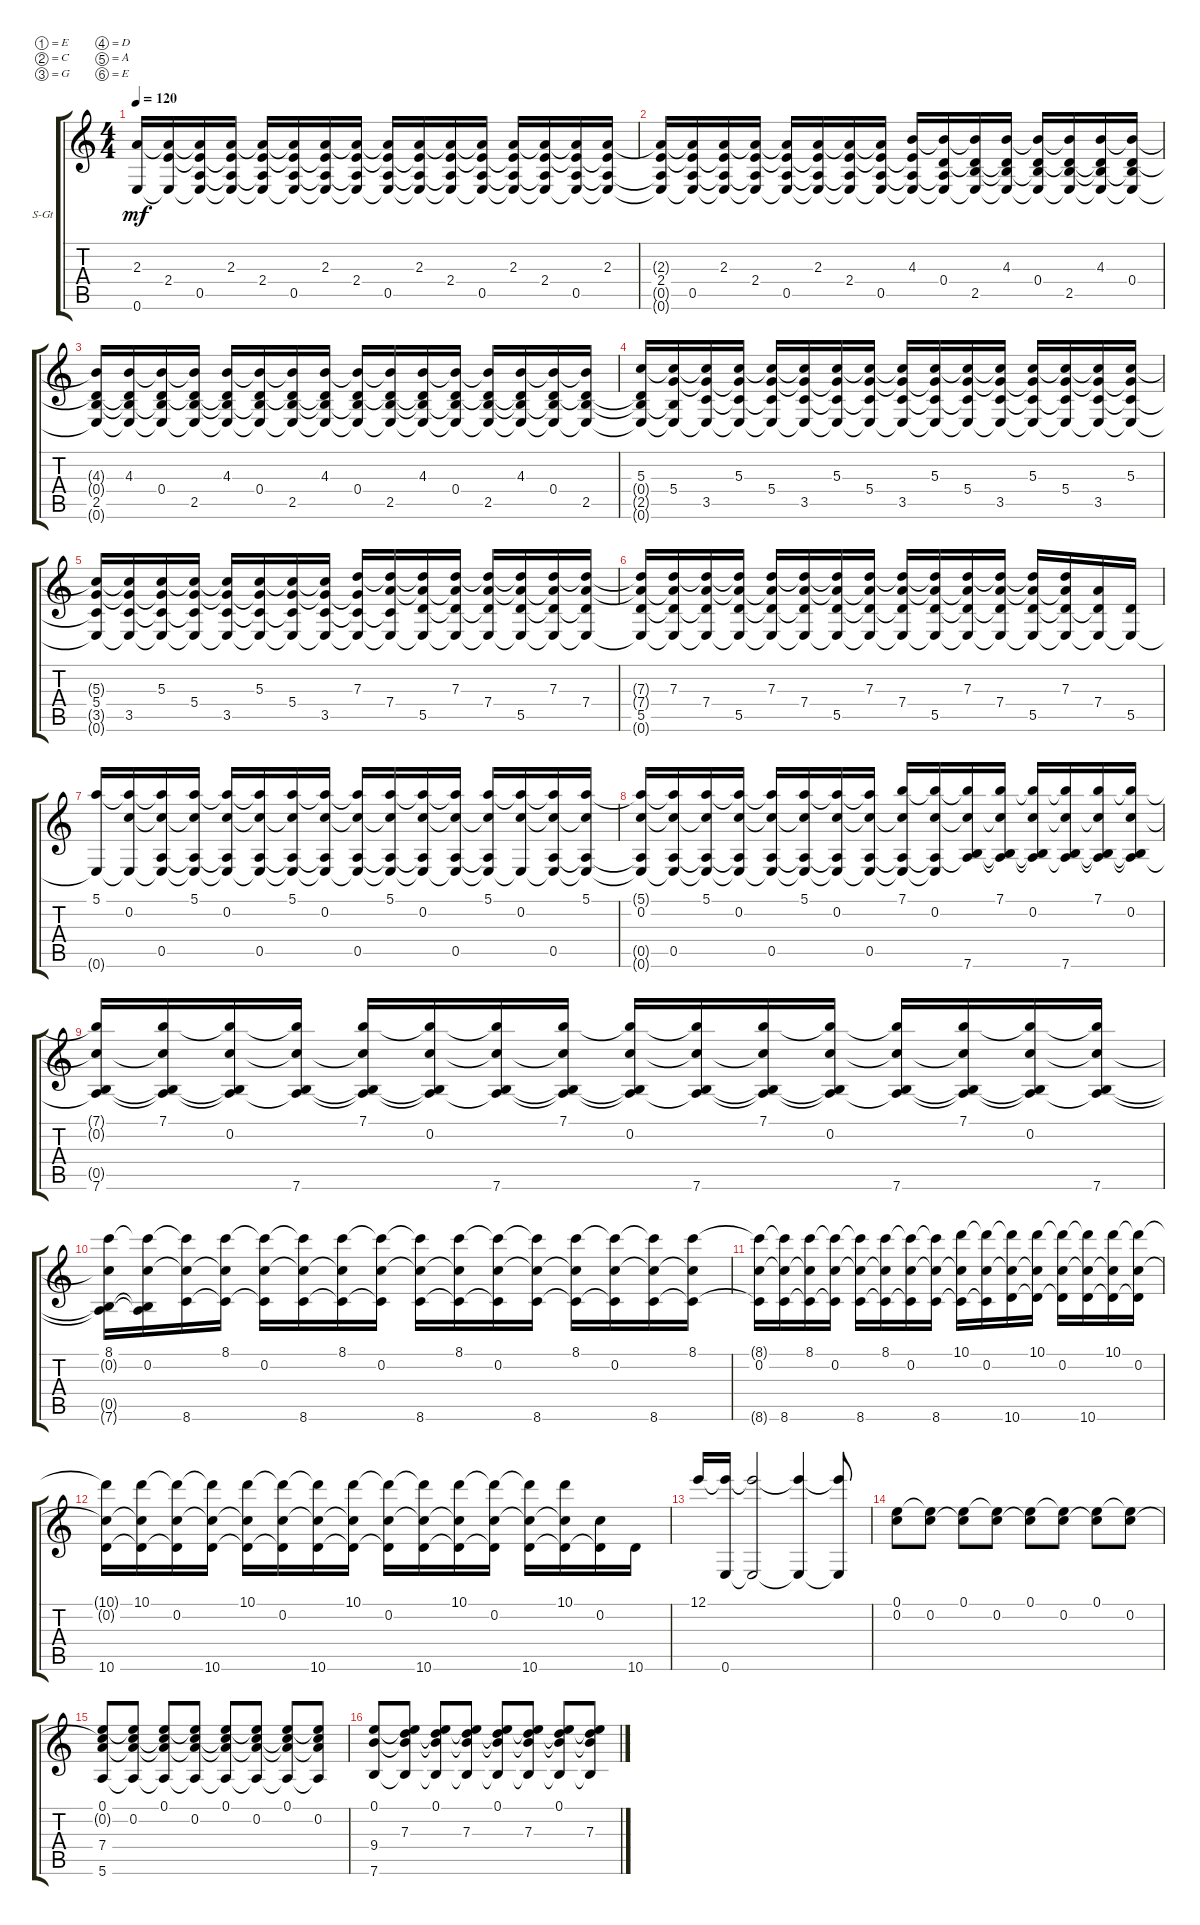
\defaultSystemsLayout 4
\bracketExtendMode groupsimilarinstruments
\firstSystemTrackNameOrientation horizontal
\otherSystemsTrackNameOrientation horizontal
\track ("Steel Guitar" "S-Gt") {instrument acousticguitarsteel}
\staff {score tabs}
\tuning (E4 C4 G3 D3 A2 E2)
\ts (4 4)
\tempo 120
\clef g2
\ks c
(2.3 0.6{t}).16{dy mf} (2.4 2.3{t} 0.6{t}).16 (0.5 2.3{t} 2.4{t} 0.6{t}).16 (2.3 2.4{t} 0.5{t} 0.6{t}).16 (2.4 0.5{t} 2.3{t} 0.6{t}).16 (0.5 2.3{t} 2.4{t} 0.6{t}).16 (2.3 2.4{t} 0.5{t} 0.6{t}).16 (2.4 0.5{t} 2.3{t} 0.6{t}).16 (0.5 2.3{t} 2.4{t} 0.6{t}).16 (2.3 2.4{t} 0.5{t} 0.6{t}).16 (2.4 0.5{t} 2.3{t} 0.6{t}).16 (0.5 2.3{t} 2.4{t} 0.6{t}).16 (2.3 2.4{t} 0.5{t} 0.6{t}).16 (2.4 0.5{t} 2.3{t} 0.6{t}).16 (0.5 2.3{t} 2.4{t} 0.6{t}).16 (2.3 2.4{t} 0.5{t} 0.6{t}).16 |
(2.4 0.5{t} 2.3{t} 0.6{t}).16 (0.5 2.3{t} 2.4{t} 0.6{t}).16 (2.3 2.4{t} 0.5{t} 0.6{t}).16 (2.4 0.5{t} 2.3{t} 0.6{t}).16 (0.5 2.3{t} 2.4{t} 0.6{t}).16 (2.3 2.4{t} 0.5{t} 0.6{t}).16 (2.4 0.5{t} 2.3{t} 0.6{t}).16 (0.5 2.3{t} 2.4{t} 0.6{t}).16 (4.3 2.4{t} 0.5{t} 0.6{t}).16 (0.4 0.5{t} 4.3{t} 0.6{t}).16 (2.5 4.3{t} 0.4{t} 0.6{t}).16 (4.3 0.4{t} 2.5{t} 0.6{t}).16 (0.4 2.5{t} 4.3{t} 0.6{t}).16 (2.5 4.3{t} 0.4{t} 0.6{t}).16 (4.3 0.4{t} 2.5{t} 0.6{t}).16 (0.4 2.5{t} 4.3{t} 0.6{t}).16 |
(2.5 4.3{t} 0.4{t} 0.6{t}).16 (4.3 0.4{t} 2.5{t} 0.6{t}).16 (0.4 2.5{t} 4.3{t} 0.6{t}).16 (2.5 4.3{t} 0.4{t} 0.6{t}).16 (4.3 0.4{t} 2.5{t} 0.6{t}).16 (0.4 2.5{t} 4.3{t} 0.6{t}).16 (2.5 4.3{t} 0.4{t} 0.6{t}).16 (4.3 0.4{t} 2.5{t} 0.6{t}).16 (0.4 2.5{t} 4.3{t} 0.6{t}).16 (2.5 4.3{t} 0.4{t} 0.6{t}).16 (4.3 0.4{t} 2.5{t} 0.6{t}).16 (0.4 2.5{t} 4.3{t} 0.6{t}).16 (2.5 4.3{t} 0.4{t} 0.6{t}).16 (4.3 0.4{t} 2.5{t} 0.6{t}).16 (0.4 2.5{t} 4.3{t} 0.6{t}).16 (2.5 4.3{t} 0.4{t} 0.6{t}).16 |
(5.3 0.4{t} 2.5{t} 0.6{t}).16 (5.4 2.5{t} 5.3{t} 0.6{t}).16 (3.5 5.3{t} 5.4{t} 0.6{t}).16 (5.3 5.4{t} 3.5{t} 0.6{t}).16 (5.4 3.5{t} 5.3{t} 0.6{t}).16 (3.5 5.3{t} 5.4{t} 0.6{t}).16 (5.3 5.4{t} 3.5{t} 0.6{t}).16 (5.4 3.5{t} 5.3{t} 0.6{t}).16 (3.5 5.3{t} 5.4{t} 0.6{t}).16 (5.3 5.4{t} 3.5{t} 0.6{t}).16 (5.4 3.5{t} 5.3{t} 0.6{t}).16 (3.5 5.3{t} 5.4{t} 0.6{t}).16 (5.3 5.4{t} 3.5{t} 0.6{t}).16 (5.4 3.5{t} 5.3{t} 0.6{t}).16 (3.5 5.3{t} 5.4{t} 0.6{t}).16 (5.3 5.4{t} 3.5{t} 0.6{t}).16 |
(5.4 3.5{t} 5.3{t} 0.6{t}).16 (3.5 5.3{t} 5.4{t} 0.6{t}).16 (5.3 5.4{t} 3.5{t} 0.6{t}).16 (5.4 3.5{t} 5.3{t} 0.6{t}).16 (3.5 5.3{t} 5.4{t} 0.6{t}).16 (5.3 5.4{t} 3.5{t} 0.6{t}).16 (5.4 3.5{t} 5.3{t} 0.6{t}).16 (3.5 5.3{t} 5.4{t} 0.6{t}).16 (7.3 3.5{t} 5.4{t} 0.6{t}).16 (7.4 3.5{t} 7.3{t} 0.6{t}).16 (5.5 7.3{t} 7.4{t} 0.6{t}).16 (7.3 7.4{t} 5.5{t} 0.6{t}).16 (7.4 5.5{t} 7.3{t} 0.6{t}).16 (5.5 7.3{t} 7.4{t} 0.6{t}).16 (7.3 7.4{t} 5.5{t} 0.6{t}).16 (7.4 5.5{t} 7.3{t} 0.6{t}).16 |
(5.5 7.3{t} 7.4{t} 0.6{t}).16 (7.3 7.4{t} 5.5{t} 0.6{t}).16 (7.4 5.5{t} 7.3{t} 0.6{t}).16 (5.5 7.3{t} 7.4{t} 0.6{t}).16 (7.3 7.4{t} 5.5{t} 0.6{t}).16 (7.4 5.5{t} 7.3{t} 0.6{t}).16 (5.5 7.3{t} 7.4{t} 0.6{t}).16 (7.3 7.4{t} 5.5{t} 0.6{t}).16 (7.4 5.5{t} 7.3{t} 0.6{t}).16 (5.5 7.3{t} 7.4{t} 0.6{t}).16 (7.3 7.4{t} 5.5{t} 0.6{t}).16 (7.4 5.5{t} 7.3{t} 0.6{t}).16 (5.5 7.3{t} 7.4{t} 0.6{t}).16 (7.3 7.4{t} 5.5{t} 0.6{t}).16 (7.4 5.5{t} 0.6{t}).16 (5.5 0.6{t}).16 |
(5.1 0.6{t}).16 (0.2 5.1{t} 0.6{t}).16 (0.5 5.1{t} 0.2{t} 0.6{t}).16 (5.1 0.2{t} 0.5{t} 0.6{t}).16 (0.2 0.5{t} 5.1{t} 0.6{t}).16 (0.5 5.1{t} 0.2{t} 0.6{t}).16 (5.1 0.2{t} 0.5{t} 0.6{t}).16 (0.2 5.1{t} 0.5{t} 0.6{t}).16 (0.5 5.1{t} 0.2{t} 0.6{t}).16 (5.1 0.2{t} 0.5{t} 0.6{t}).16 (0.2 0.5{t} 5.1{t} 0.6{t}).16 (0.5 5.1{t} 0.2{t} 0.6{t}).16 (0.2{t} 0.5{t} 5.1 0.6{t}).16 (0.2 5.1{t} 0.6{t}).16 (0.5 5.1{t} 0.2{t} 0.6{t}).16 (5.1 0.2{t} 0.5{t} 0.6{t}).16 |
(0.2 0.5{t} 5.1{t} 0.6{t}).16 (0.5 5.1{t} 0.2{t} 0.6{t}).16 (5.1 0.2{t} 0.5{t} 0.6{t}).16 (0.2 0.5{t} 5.1{t} 0.6{t}).16 (0.5 5.1{t} 0.2{t} 0.6{t}).16 (5.1 0.2{t} 0.5{t} 0.6{t}).16 (0.2 0.5{t} 5.1{t} 0.6{t}).16 (0.5 5.1{t} 0.2{t} 0.6{t}).16 (7.1 0.2{t} 0.6{t} 0.5{t}).16 (0.2 0.6{t} 7.1{t} 0.5{t}).16 (7.6 7.1{t} 0.2{t} 0.5{t}).16 (7.1 0.2{t} 7.6{t} 0.5{t}).16 (0.2 7.6{t} 7.1{t} 0.5{t}).16 (7.6 7.1{t} 0.2{t} 0.5{t}).16 (7.1 0.2{t} 7.6{t} 0.5{t}).16 (0.2 7.6{t} 7.1{t} 0.5{t}).16 |
(7.6 7.1{t} 0.2{t} 0.5{t}).16 (7.1 0.2{t} 7.6{t} 0.5{t}).16 (0.2 7.6{t} 7.1{t} 0.5{t}).16 (7.6 7.1{t} 0.2{t} 0.5{t}).16 (7.1 0.2{t} 7.6{t} 0.5{t}).16 (0.2 7.6{t} 7.1{t} 0.5{t}).16 (7.6 7.1{t} 0.2{t} 0.5{t}).16 (7.1 0.2{t} 7.6{t} 0.5{t}).16 (0.2 7.6{t} 7.1{t} 0.5{t}).16 (7.6 7.1{t} 0.2{t} 0.5{t}).16 (7.1 0.2{t} 7.6{t} 0.5{t}).16 (0.2 7.6{t} 7.1{t} 0.5{t}).16 (7.6 7.1{t} 0.2{t} 0.5{t}).16 (7.1 0.2{t} 7.6{t} 0.5{t}).16 (0.2 7.6{t} 7.1{t} 0.5{t}).16 (7.6 7.1{t} 0.2{t} 0.5{t}).16 |
(8.1 0.2{t} 0.5{t} 7.6{t}).16 (0.2 8.1{t} 0.5{t} 7.6{t}).16 (8.1{t} 0.2{t} 8.6).16 (8.1 0.2{t} 8.6{t}).16 (0.2 8.1{t} 8.6{t}).16 (8.1{t} 0.2{t} 8.6).16 (8.1 0.2{t} 8.6{t}).16 (0.2 8.1{t} 8.6{t}).16 (8.1{t} 0.2{t} 8.6).16 (8.1 0.2{t} 8.6{t}).16 (0.2 8.1{t} 8.6{t}).16 (8.1{t} 0.2{t} 8.6).16 (0.2{t} 8.1 8.6{t}).16 (0.2 8.1{t} 8.6{t}).16 (8.1{t} 0.2{t} 8.6).16 (8.1 0.2{t} 8.6{t}).16 |
(0.2 8.1{t} 8.6{t}).16 (8.1{t} 0.2{t} 8.6).16 (8.1 0.2{t} 8.6{t}).16 (0.2 8.1{t} 8.6{t}).16 (8.1{t} 0.2{t} 8.6).16 (8.1 0.2{t} 8.6{t}).16 (0.2 8.1{t} 8.6{t}).16 (8.1{t} 0.2{t} 8.6).16 (10.1 0.2{t} 8.6{t}).16 (0.2 8.6{t} 10.1{t}).16 (10.6 10.1{t} 0.2{t}).16 (10.1 0.2{t} 10.6{t}).16 (0.2 10.6{t} 10.1{t}).16 (10.6 10.1{t} 0.2{t}).16 (10.1 0.2{t} 10.6{t}).16 (0.2 10.6{t} 10.1{t}).16 |
(10.6 10.1{t} 0.2{t}).16 (10.1 0.2{t} 10.6{t}).16 (0.2 10.6{t} 10.1{t}).16 (10.6 10.1{t} 0.2{t}).16 (10.1 0.2{t} 10.6{t}).16 (0.2 10.6{t} 10.1{t}).16 (10.6 10.1{t} 0.2{t}).16 (10.1 0.2{t} 10.6{t}).16 (0.2 10.6{t} 10.1{t}).16 (10.6 10.1{t} 0.2{t}).16 (10.1 0.2{t} 10.6{t}).16 (0.2 10.6{t} 10.1{t}).16 (10.6 10.1{t} 0.2{t}).16 (10.1 0.2{t} 10.6{t}).16 (0.2 10.6{t}).16 10.6.16 |
12.1.16 (0.6 12.1{t}).16 (12.1{t} 0.6{t}).2 (12.1{t} 0.6{t}).4 (12.1{t} 0.6{t}).8 |
(0.1 0.2).8 (0.2 0.1{t}).8 (0.1 0.2{t}).8 (0.2 0.1{t}).8 (0.1 0.2{t}).8 (0.2 0.1{t}).8 (0.1 0.2{t}).8 (0.2 0.1{t}).8 |
(0.1 5.6 7.4 0.2{t}).8 (0.2 7.4{t} 5.6{t} 0.1{t}).8 (0.1 7.4{t} 5.6{t} 0.2{t}).8 (0.2 7.4{t} 5.6{t} 0.1{t}).8 (0.1 7.4{t} 5.6{t} 0.2{t}).8 (0.2 7.4{t} 5.6{t} 0.1{t}).8 (0.1 7.4{t} 5.6{t} 0.2{t}).8 (0.2 7.4{t} 5.6{t} 0.1{t}).8 |
(0.1 7.6 9.4).8 (9.4{t} 7.6{t} 0.1{t} 7.3).8 (0.1 9.4{t} 7.6{t} 7.3{t}).8 (9.4{t} 7.6{t} 0.1{t} 7.3).8 (0.1 9.4{t} 7.6{t} 7.3{t}).8 (9.4{t} 7.6{t} 0.1{t} 7.3).8 (0.1 9.4{t} 7.6{t} 7.3{t}).8 (9.4{t} 7.6{t} 0.1{t} 7.3).8
